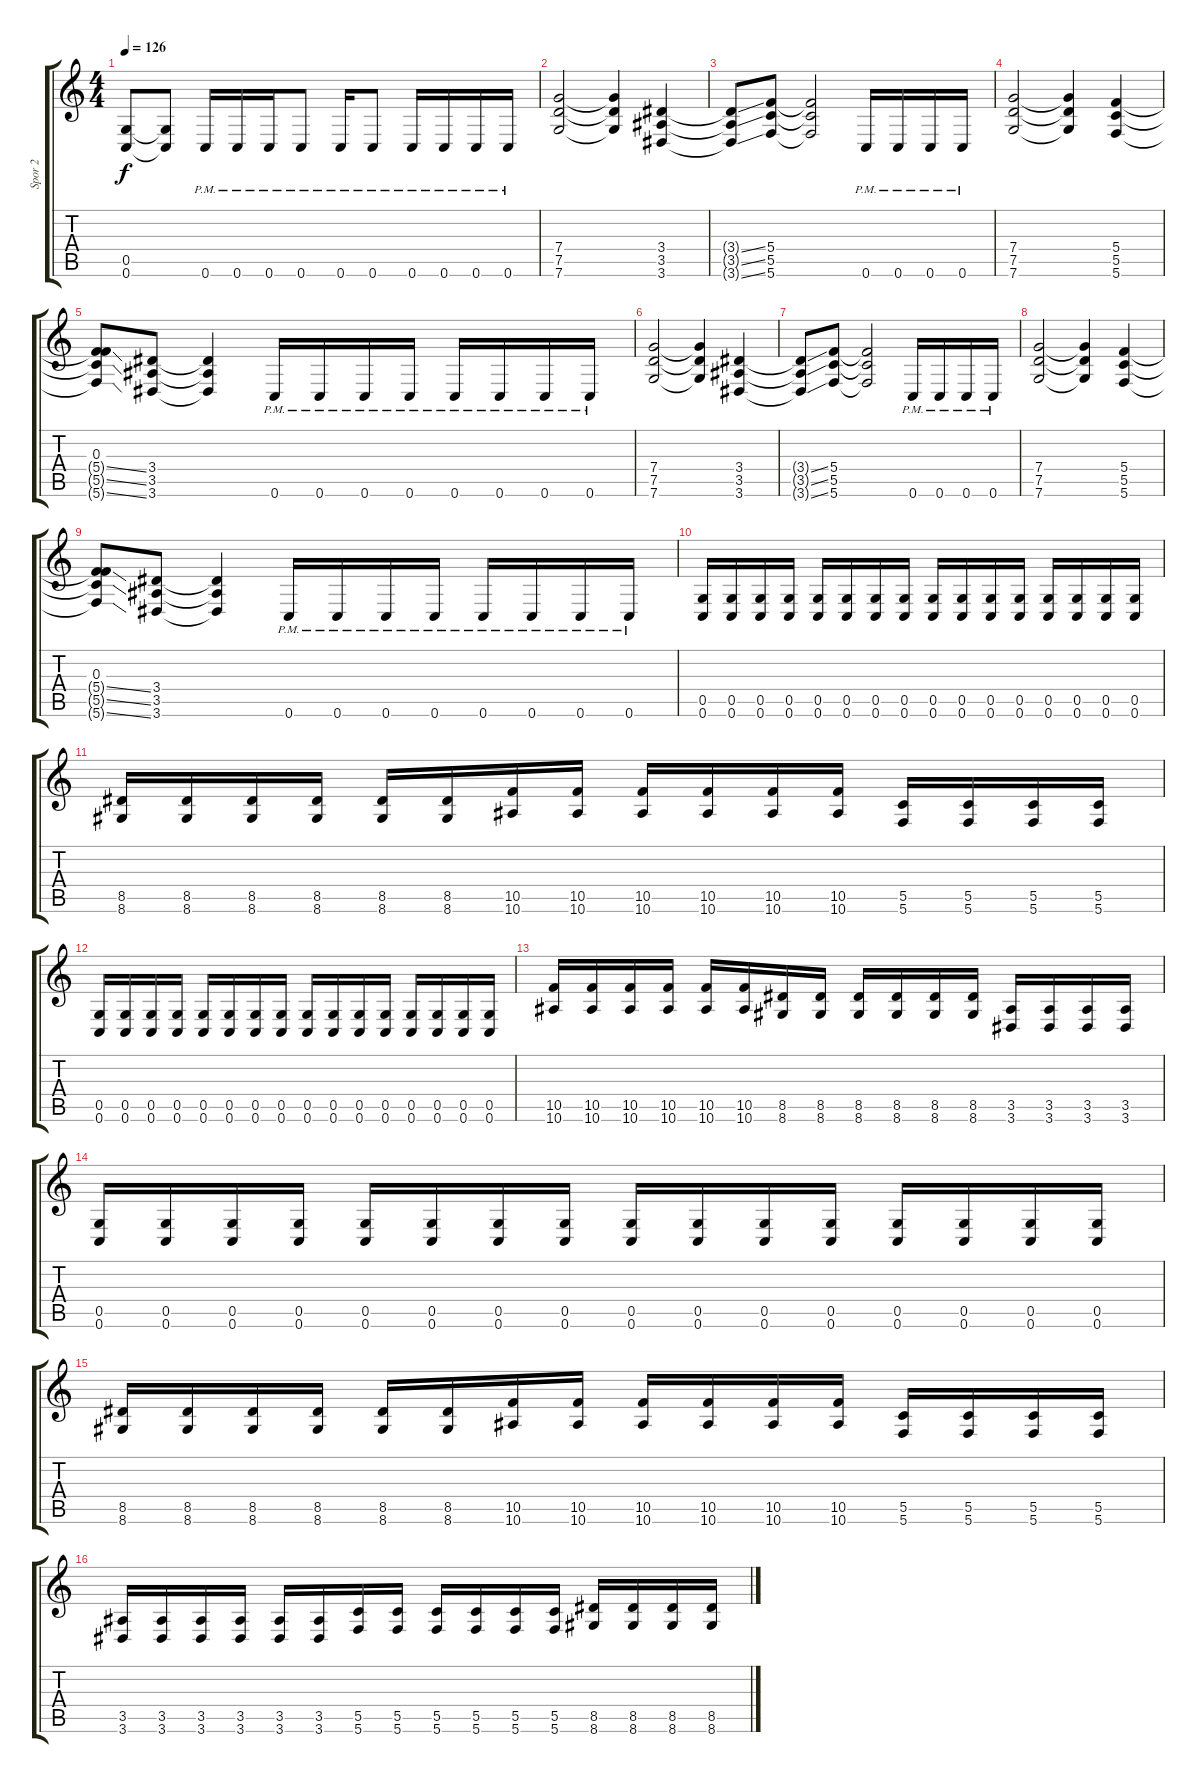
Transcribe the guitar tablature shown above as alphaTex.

\track ("Spor 2" "Spor 2") {instrument distortionguitar}
\staff {score tabs}
\tuning (D4 A3 F3 C3 G2 C2) {hide}
\ts (4 4)
\tempo 126
\clef g2
\ks c
(0.5 0.6).8{dy f} (0.5{t} 0.6{t}).8 0.6{pm}.16 0.6{pm}.16 0.6{pm}.16 0.6{pm}.8 0.6{pm}.16 0.6{pm}.8 0.6{pm}.16 0.6{pm}.16 0.6{pm}.16 0.6{pm}.16 |
(7.4 7.5 7.6).2 (7.4{t} 7.5{t} 7.6{t}).4 (3.4 3.5 3.6).4 |
(3.4{ss t} 3.5{ss t} 3.6{ss t}).8 (5.4 5.5 5.6).8 (5.4{t} 5.5{t} 5.6{t}).2 0.6{pm}.16 0.6{pm}.16 0.6{pm}.16 0.6{pm}.16 |
(7.4 7.5 7.6).2 (7.4{t} 7.5{t} 7.6{t}).4 (5.4 5.5 5.6).4 |
(0.3 5.4{ss t} 5.5{ss t} 5.6{ss t}).8 (3.4 3.5 3.6).8 (3.4{t} 3.5{t} 3.6{t}).4 0.6{pm}.16 0.6{pm}.16 0.6{pm}.16 0.6{pm}.16 0.6{pm}.16 0.6{pm}.16 0.6{pm}.16 0.6{pm}.16 |
(7.4 7.5 7.6).2 (7.4{t} 7.5{t} 7.6{t}).4 (3.4 3.5 3.6).4 |
(3.4{ss t} 3.5{ss t} 3.6{ss t}).8 (5.4 5.5 5.6).8 (5.4{t} 5.5{t} 5.6{t}).2 0.6{pm}.16 0.6{pm}.16 0.6{pm}.16 0.6{pm}.16 |
(7.4 7.5 7.6).2 (7.4{t} 7.5{t} 7.6{t}).4 (5.4 5.5 5.6).4 |
(0.3 5.4{ss t} 5.5{ss t} 5.6{ss t}).8 (3.4 3.5 3.6).8 (3.4{t} 3.5{t} 3.6{t}).4 0.6{pm}.16 0.6{pm}.16 0.6{pm}.16 0.6{pm}.16 0.6{pm}.16 0.6{pm}.16 0.6{pm}.16 0.6{pm}.16 |
(0.5 0.6).16 (0.5 0.6).16 (0.5 0.6).16 (0.5 0.6).16 (0.5 0.6).16 (0.5 0.6).16 (0.5 0.6).16 (0.5 0.6).16 (0.5 0.6).16 (0.5 0.6).16 (0.5 0.6).16 (0.5 0.6).16 (0.5 0.6).16 (0.5 0.6).16 (0.5 0.6).16 (0.5 0.6).16 |
(8.5 8.6).16 (8.5 8.6).16 (8.5 8.6).16 (8.5 8.6).16 (8.5 8.6).16 (8.5 8.6).16 (10.5 10.6).16 (10.5 10.6).16 (10.5 10.6).16 (10.5 10.6).16 (10.5 10.6).16 (10.5 10.6).16 (5.5 5.6).16 (5.5 5.6).16 (5.5 5.6).16 (5.5 5.6).16 |
(0.5 0.6).16 (0.5 0.6).16 (0.5 0.6).16 (0.5 0.6).16 (0.5 0.6).16 (0.5 0.6).16 (0.5 0.6).16 (0.5 0.6).16 (0.5 0.6).16 (0.5 0.6).16 (0.5 0.6).16 (0.5 0.6).16 (0.5 0.6).16 (0.5 0.6).16 (0.5 0.6).16 (0.5 0.6).16 |
(10.5 10.6).16 (10.5 10.6).16 (10.5 10.6).16 (10.5 10.6).16 (10.5 10.6).16 (10.5 10.6).16 (8.5 8.6).16 (8.5 8.6).16 (8.5 8.6).16 (8.5 8.6).16 (8.5 8.6).16 (8.5 8.6).16 (3.5 3.6).16 (3.5 3.6).16 (3.5 3.6).16 (3.5 3.6).16 |
(0.5 0.6).16 (0.5 0.6).16 (0.5 0.6).16 (0.5 0.6).16 (0.5 0.6).16 (0.5 0.6).16 (0.5 0.6).16 (0.5 0.6).16 (0.5 0.6).16 (0.5 0.6).16 (0.5 0.6).16 (0.5 0.6).16 (0.5 0.6).16 (0.5 0.6).16 (0.5 0.6).16 (0.5 0.6).16 |
(8.5 8.6).16 (8.5 8.6).16 (8.5 8.6).16 (8.5 8.6).16 (8.5 8.6).16 (8.5 8.6).16 (10.5 10.6).16 (10.5 10.6).16 (10.5 10.6).16 (10.5 10.6).16 (10.5 10.6).16 (10.5 10.6).16 (5.5 5.6).16 (5.5 5.6).16 (5.5 5.6).16 (5.5 5.6).16 |
(3.5 3.6).16 (3.5 3.6).16 (3.5 3.6).16 (3.5 3.6).16 (3.5 3.6).16 (3.5 3.6).16 (5.5 5.6).16 (5.5 5.6).16 (5.5 5.6).16 (5.5 5.6).16 (5.5 5.6).16 (5.5 5.6).16 (8.5 8.6).16 (8.5 8.6).16 (8.5 8.6).16 (8.5 8.6).16
